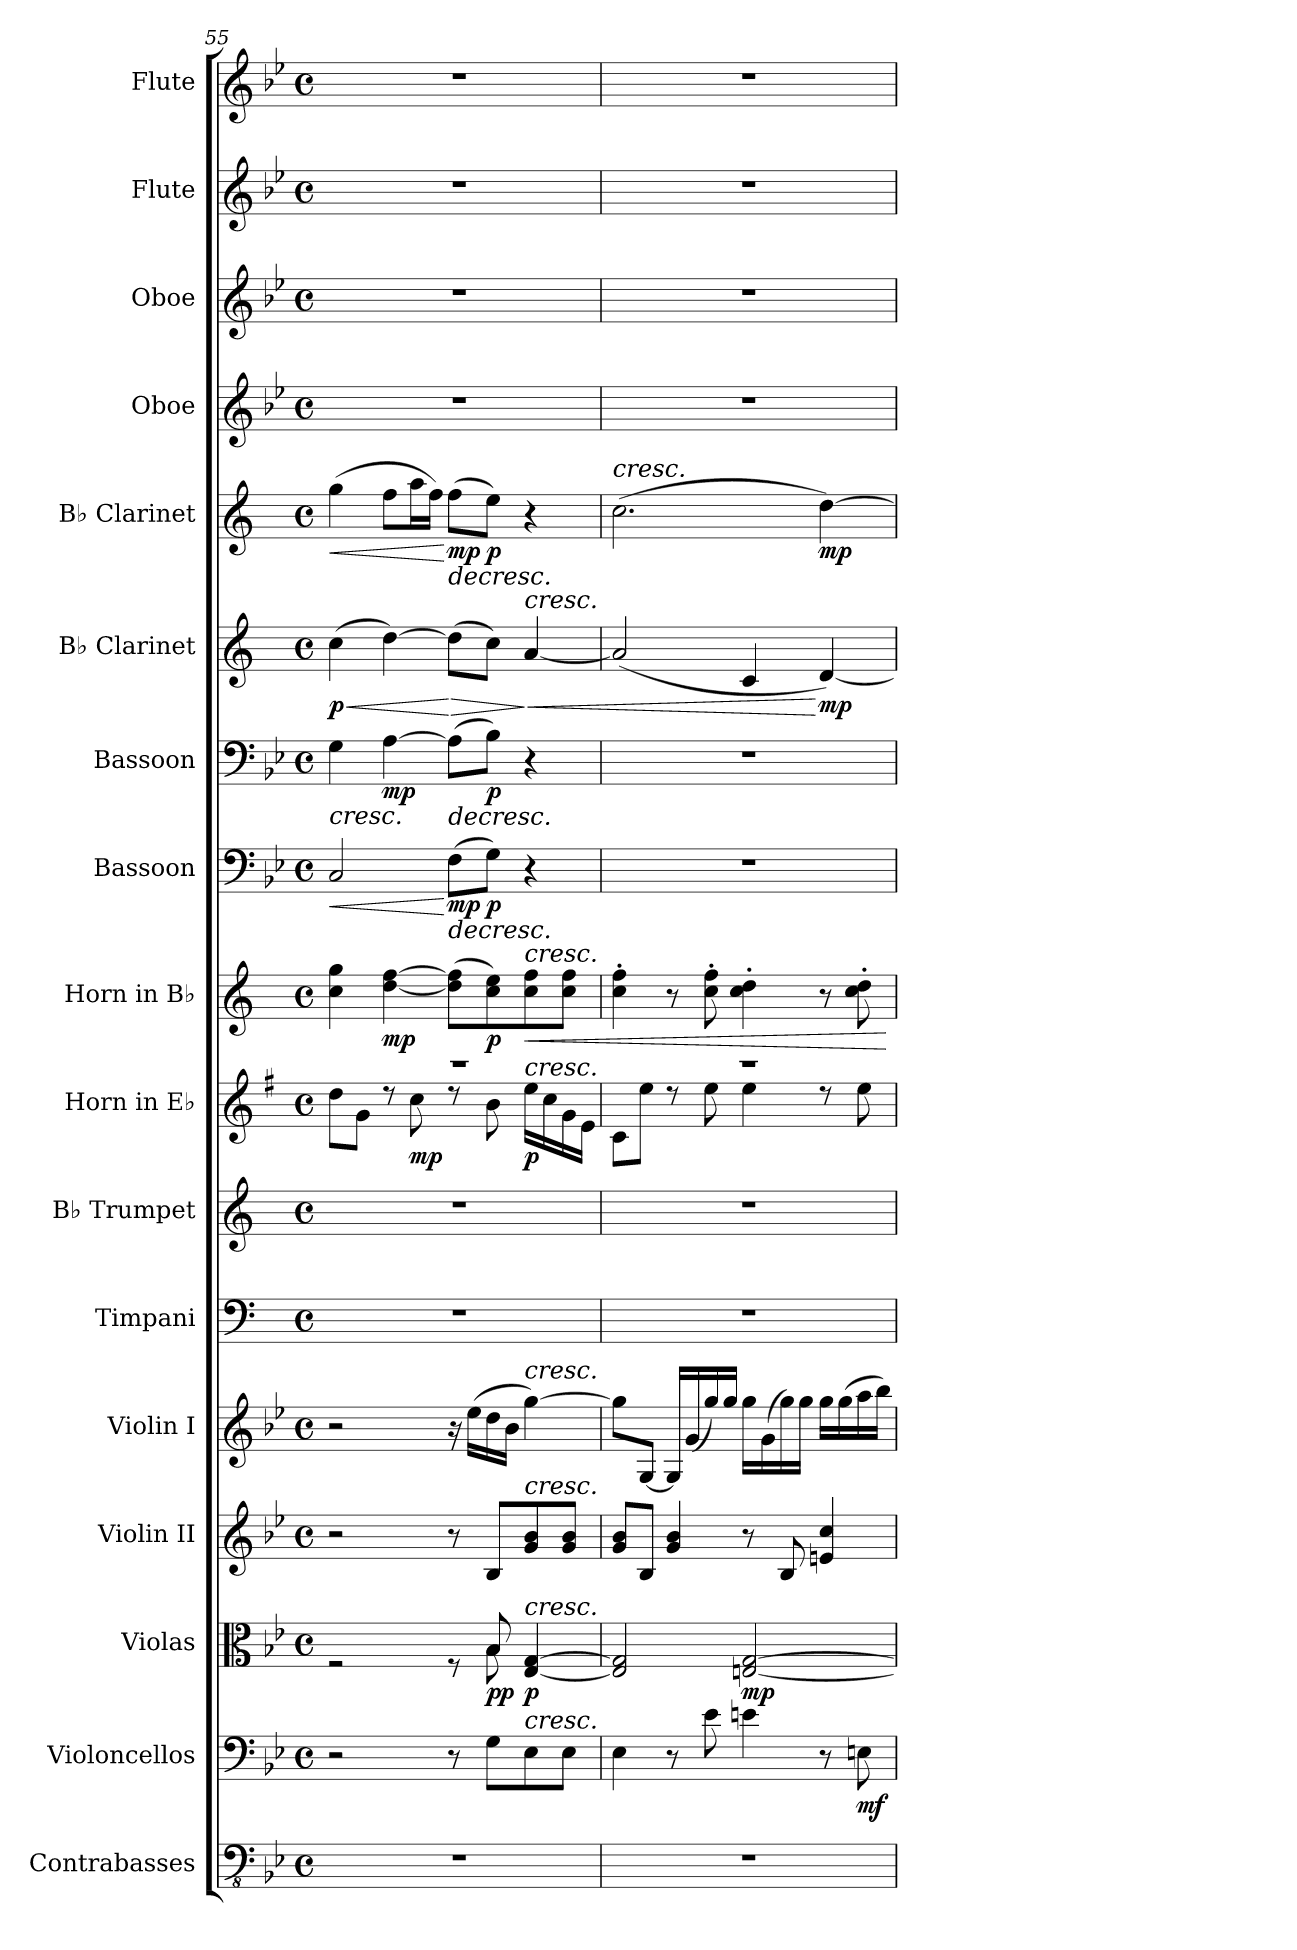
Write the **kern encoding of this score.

**kern	**kern	**dynam	**kern	**dynam	**kern	**kern	**kern	**kern	**kern	**dynam	**kern	**dynam	**kern	**dynam	**kern	**dynam	**kern	**dynam	**kern	**dynam	**kern	**kern	**kern	**kern
*part17	*part16	*part16	*part15	*part15	*part14	*part13	*part12	*part11	*part10	*part10	*part9	*part9	*part8	*part8	*part7	*part7	*part6	*part6	*part5	*part5	*part4	*part3	*part2	*part1
*staff17	*staff16	*staff16	*staff15	*staff15	*staff14	*staff13	*staff12	*staff11	*staff10	*staff10	*staff9	*staff9	*staff8	*staff8	*staff7	*staff7	*staff6	*staff6	*staff5	*staff5	*staff4	*staff3	*staff2	*staff1
*I"Contrabasses	*I"Violoncellos	*	*I"Violas	*	*I"Violin II	*I"Violin I	*I"Timpani	*I"B♭ Trumpet	*I"Horn in E♭	*	*I"Horn in B♭	*	*I"Bassoon	*	*I"Bassoon	*	*I"B♭ Clarinet	*	*I"B♭ Clarinet	*	*I"Oboe	*I"Oboe	*I"Flute	*I"Flute
*I'Cbs.	*I'Vcs.	*	*I'Vlas.	*	*I'Vln II.	*I'Vln I.	*I'Timp.	*I'B♭ Tpt.	*	*	*	*	*I'Bsn.	*	*I'Bsn.	*	*I'B♭ Cl.	*	*I'B♭ Cl.	*	*I'Ob.	*I'Ob.	*I'Fl.	*I'Fl.
*clefFv4	*clefF4	*	*clefC3	*	*clefG2	*clefG2	*clefF4	*clefG2	*clefG2	*	*clefG2	*	*clefF4	*	*clefF4	*	*clefG2	*	*clefG2	*	*clefG2	*clefG2	*clefG2	*clefG2
*	*	*	*	*	*	*	*	*ITrd1c2	*ITrd5c9	*	*ITrd1c2	*	*	*	*	*	*ITrd1c2	*	*ITrd1c2	*	*	*	*	*
*k[b-e-]	*k[b-e-]	*	*k[b-e-]	*	*k[b-e-]	*k[b-e-]	*k[]	*k[b-e-]	*k[b-e-]	*	*k[b-e-]	*	*k[b-e-]	*	*k[b-e-]	*	*k[b-e-]	*	*k[b-e-]	*	*k[b-e-]	*k[b-e-]	*k[b-e-]	*k[b-e-]
*M4/4	*M4/4	*	*M4/4	*	*M4/4	*M4/4	*M4/4	*M4/4	*M4/4	*	*M4/4	*	*M4/4	*	*M4/4	*	*M4/4	*	*M4/4	*	*M4/4	*M4/4	*M4/4	*M4/4
*met(c)	*met(c)	*	*met(c)	*	*met(c)	*met(c)	*met(c)	*met(c)	*met(c)	*	*met(c)	*	*met(c)	*	*met(c)	*	*met(c)	*	*met(c)	*	*met(c)	*met(c)	*met(c)	*met(c)
=55	=55	=55	=55	=55	=55	=55	=55	=55	=55	=55	=55	=55	=55	=55	=55	=55	=55	=55	=55	=55	=55	=55	=55	=55
*	*	*	*^	*	*	*	*	*	*^	*	*	*	*	*	*	*	*	*	*	*	*	*	*	*
!	!	!	!	!	!	!	!	!	!	!	!	!	!	!	!	!LO:HP:b	!	!LO:HP:b	!	!LO:HP:b	!	!LO:HP:b	!	!	!	!
!	!	!	!	!	!	!	!	!	!	!	!	!	!	!	!	!	!	!	!	!LO:DY:n=1:b	!	!	!	!	!	!
1r	2r	.	2rF	8ryy	.	2r	2r	1r	1r	1r	8f\L	.	4b-\ 4ff\	.	2C/	<	4G\	<	(4b-\	< p	(4ff\	<	1r	1r	1r	1r
*	*	*	*v	*v	*	*	*	*	*	*	*	*	*	*	*	*	*	*	*	*	*	*	*	*	*	*
.	.	.	.	.	.	.	.	.	.	8B-\J	.	.	.	.	.	.	.	.	.	.	.	.	.	.	.
!	!	!	!	!	!	!	!	!	!	!	!	!	!LO:DY:b	!	!	!	!LO:DY:b	!	!	!	!	!	!	!	!
.	.	.	.	.	.	.	.	.	.	8rdd	.	[4cc\ [4ee-\	mp	.	.	[4A\	mp	[4cc\)	.	8ee-\L	.	.	.	.	.
!	!	!	!	!	!	!	!	!	!	!	!LO:DY:b	!	!	!	!	!	!	!	!	!	!	!	!	!	!
.	.	.	.	.	.	.	.	.	.	8e-\	mp	.	.	.	.	.	.	.	.	16gg\L	.	.	.	.	.
.	.	.	.	.	.	.	.	.	.	.	.	.	.	.	.	.	.	.	.	16ee-\JJ)	.	.	.	.	.
!	!	!	!	!	!	!	!	!	!	!	!	!	!	!	!LO:HP:n=1:b	!	!LO:HP:n=1:b	!	!LO:HP:n=1:b	!	!LO:HP:n=1:b	!	!	!	!
!	!	!	!	!	!	!	!	!	!	!	!	!	!	!	!LO:DY:n=1:b	!	!	!	!	!	!LO:DY:n=1:b	!	!	!	!
.	8r	.	8rF	.	8r	16r	.	.	.	8rdd	.	(8cc\] 8ee-\]L	.	(8F\L	[ > mp	(8A\L]	[ >	(8cc\L]	[ >	(8ee-\L	[ > mp	.	.	.	.
.	.	.	.	.	.	(16ee-\LL	.	.	.	.	.	.	.	.	.	.	.	.	.	.	.	.	.	.	.
*	*	*	*^	*	*	*	*	*	*	*	*	*	*	*	*	*	*	*	*	*	*	*	*	*	*
!	!	!	!	!	!LO:DY:b	!	!	!	!	!	!	!	!	!LO:DY:b	!	!LO:DY:n=2:b	!	!LO:DY:b	!	!	!	!LO:DY:n=2:b	!	!	!	!
.	8G\L	.	8B-/	8B-\	pp	8B-/L	16dd\	.	.	.	8d\	.	8b-\ 8dd\)	p	8G\J)	p	8B-\J)	p	8b-\J)	.	8dd\J)	p	.	.	.	.
.	.	.	.	.	.	.	16b-\JJ	.	.	.	.	.	.	.	.	.	.	.	.	.	.	.	.	.	.	.
!	!	!	!	!	!	!	!	!	!	!	!	!	!	!	!	!	!	!	!LO:TX:a:i:t=cresc.	!	!	!	!	!	!	!
!	!	!	!	!	!	!	!	!	!	!	!	!	!LO:TX:a:i:t=cresc.	!	!	!	!	!	!	!	!	!	!	!	!	!
!	!	!	!	!	!	!	!	!	!	!	!LO:TX:a:i:t=cresc.	!	!	!	!	!	!	!	!	!	!	!	!	!	!	!
!	!	!	!	!	!	!	!LO:TX:a:i:t=cresc.	!	!	!	!	!	!	!	!	!	!	!	!	!	!	!	!	!	!	!
!	!	!	!	!	!	!LO:TX:a:i:t=cresc.	!	!	!	!	!	!	!	!	!	!	!	!	!	!	!	!	!	!	!	!
!	!	!	!LO:TX:a:i:t=cresc.	!	!	!	!	!	!	!	!	!	!	!	!	!	!	!	!	!	!	!	!	!	!	!
!	!LO:TX:a:i:t=cresc.	!	!	!	!	!	!	!	!	!	!	!	!	!	!	!	!	!	!	!	!	!	!	!	!	!
!	!	!	!	!	!LO:DY:b	!	!	!	!	!	!	!LO:DY:b	!	!LO:HP:b	!	!	!	!	!	!LO:HP:n=1:b	!	!	!	!	!	!
.	8E-\	.	[4E-/ [4G/	4ryy	p	8g/ 8b-/	[4gg\)	.	.	.	16g\LL	p	8b-\ 8ee-\	<	4r	]	4r	]	[4g/	] <	4r	]	.	.	.	.
.	.	.	.	.	.	.	.	.	.	.	16e-\	.	.	.	.	.	.	.	.	.	.	.	.	.	.	.
.	8E-\J	.	.	.	.	8g/ 8b-/J	.	.	.	.	16B-\	.	8b-\ 8ee-\J	.	.	.	.	.	.	.	.	.	.	.	.	.
.	.	.	.	.	.	.	.	.	.	.	16G\JJ	.	.	.	.	.	.	.	.	.	.	.	.	.	.	.
*	*	*	*v	*v	*	*	*	*	*	*	*	*	*	*	*	*	*	*	*	*	*	*	*	*	*	*
=56	=56	=56	=56	=56	=56	=56	=56	=56	=56	=56	=56	=56	=56	=56	=56	=56	=56	=56	=56	=56	=56	=56	=56	=56	=56
!	!	!	!	!	!	!	!	!	!	!	!	!	!	!	!	!	!	!	!	!LO:TX:a:i:t=cresc.	!	!	!	!	!
1r	4E-\	.	2E-/] 2G/]	.	8g/ 8b-/L	8gg\L]	1r	1r	1r	8E-\L	.	4b-\' 4ee-\'	.	1r	.	1r	.	(2g/]	.	(2.b-\	.	1r	1r	1r	1r
.	.	.	.	.	8B-/J	[8G/J	.	.	.	8g\J	.	.	.	.	.	.	.	.	.	.	.	.	.	.	.
.	8r	.	.	.	4g/ 4b-/	16G/LL]	.	.	.	8rdd	.	8r	.	.	.	.	.	.	.	.	.	.	.	.	.
.	.	.	.	.	.	(16g/	.	.	.	.	.	.	.	.	.	.	.	.	.	.	.	.	.	.	.
.	8e-\	.	.	.	.	16gg/)	.	.	.	8g\	.	8b-\' 8ee-\'	.	.	.	.	.	.	.	.	.	.	.	.	.
.	.	.	.	.	.	16gg/JJ	.	.	.	.	.	.	.	.	.	.	.	.	.	.	.	.	.	.	.
!	!	!	!	!LO:DY:b	!	!	!	!	!	!	!	!	!	!	!	!	!	!	!	!	!	!	!	!	!
.	4en\	.	[2En/ [2G/	mp	8r	16gg\LL	.	.	.	4g\	.	4b-\' 4cc\'	.	.	.	.	.	4B-/	.	.	.	.	.	.	.
.	.	.	.	.	.	(16g\	.	.	.	.	.	.	.	.	.	.	.	.	.	.	.	.	.	.	.
.	.	.	.	.	8B-/	16gg\)	.	.	.	.	.	.	.	.	.	.	.	.	.	.	.	.	.	.	.
.	.	.	.	.	.	16gg\JJ	.	.	.	.	.	.	.	.	.	.	.	.	.	.	.	.	.	.	.
!	!	!	!	!	!	!	!	!	!	!	!	!	!	!	!	!	!	!	!LO:DY:n=1:b	!	!LO:DY:b	!	!	!	!
.	8r	.	.	.	4en/ 4cc/	16gg\LL	.	.	.	8rdd	.	8r	.	.	.	.	.	[4c/)	[ mp	[4cc\)	mp	.	.	.	.
.	.	.	.	.	.	(16gg\	.	.	.	.	.	.	.	.	.	.	.	.	.	.	.	.	.	.	.
!	!	!LO:DY:b	!	!	!	!	!	!	!	!	!	!	!	!	!	!	!	!	!	!	!	!	!	!	!
.	8En\	mf	.	.	.	16aa\	.	.	.	8g\	.	8b-\' 8cc\'	.	.	.	.	.	.	.	.	.	.	.	.	.
.	.	.	.	.	.	16bb-\JJ)	.	.	.	.	.	.	.	.	.	.	.	.	.	.	.	.	.	.	.
*	*	*	*	*	*	*	*	*	*v	*v	*	*	*	*	*	*	*	*	*	*	*	*	*	*	*
.	.	.	.	.	.	.	.	.	.	.	.	[	.	.	.	.	.	.	.	.	.	.	.	.
=	=	=	=	=	=	=	=	=	=	=	=	=	=	=	=	=	=	=	=	=	=	=	=	=
*-	*-	*-	*-	*-	*-	*-	*-	*-	*-	*-	*-	*-	*-	*-	*-	*-	*-	*-	*-	*-	*-	*-	*-	*-
